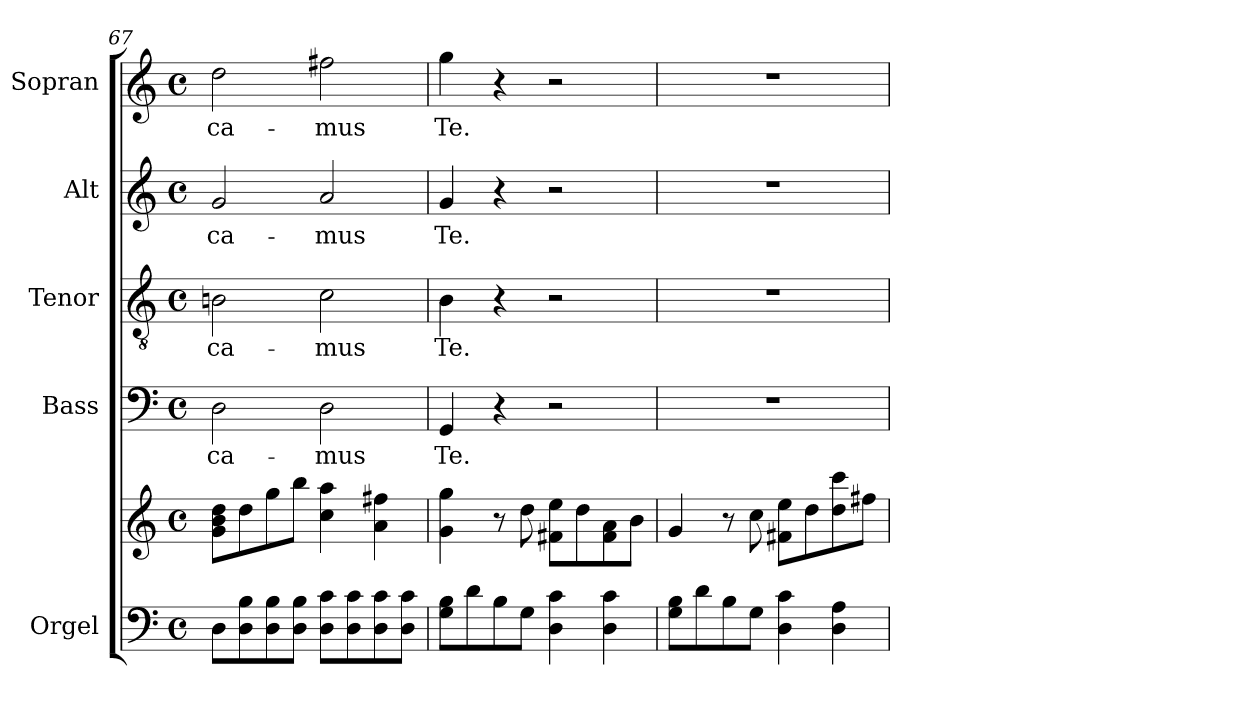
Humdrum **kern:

**kern	**kern	**kern	**text	**kern	**text	**kern	**text	**kern	**text
*part5	*part5	*part4	*part4	*part3	*part3	*part2	*part2	*part1	*part1
*staff6	*staff5	*staff4	*staff4	*staff3	*staff3	*staff2	*staff2	*staff1	*staff1
*I"Orgel	*	*I"Bass	*	*I"Tenor	*	*I"Alt	*	*I"Sopran	*
*I'Org.	*	*I'B.	*	*I'T.	*	*I'A.	*	*I'S.	*
*clefF4	*clefG2	*clefF4	*	*clefGv2	*	*clefG2	*	*clefG2	*
*k[]	*k[]	*k[]	*	*k[]	*	*k[]	*	*k[]	*
*C:	*C:	*C:	*	*C:	*	*C:	*	*C:	*
*M4/4	*M4/4	*M4/4	*	*M4/4	*	*M4/4	*	*M4/4	*
*met(c)	*met(c)	*met(c)	*	*met(c)	*	*met(c)	*	*met(c)	*
=67	=67	=67	=67	=67	=67	=67	=67	=67	=67
!	!	!	!LO:LY:b	!	!LO:LY:b	!	!LO:LY:b	!	!LO:LY:b
8D\L	8g\ 8b\ 8dd\L	2D\	-ca-	2Bn\	-ca-	2g/	-ca-	2dd\	-ca-
8D\ 8B\	8dd\	.	.	.	.	.	.	.	.
8D\ 8B\	8gg\	.	.	.	.	.	.	.	.
8D\ 8B\J	8bb\J	.	.	.	.	.	.	.	.
!	!	!	!LO:LY:b	!	!LO:LY:b	!	!LO:LY:b	!	!LO:LY:b
8D\ 8c\L	4cc\ 4aa\	2D\	-mus	2c\	-mus	2a/	-mus	2ff#X\	-mus
8D\ 8c\	.	.	.	.	.	.	.	.	.
8D\ 8c\	4a\ 4ff#X\	.	.	.	.	.	.	.	.
8D\ 8c\J	.	.	.	.	.	.	.	.	.
=68	=68	=68	=68	=68	=68	=68	=68	=68	=68
!	!	!	!LO:LY:b	!	!LO:LY:b	!	!LO:LY:b	!	!LO:LY:b
8G\ 8B\L	4g\ 4gg\	4GG/	Te.	4B\	Te.	4g/	Te.	4gg\	Te.
8d\	.	.	.	.	.	.	.	.	.
8B\	8r	4r	.	4r	.	4r	.	4r	.
8G\J	8dd\	.	.	.	.	.	.	.	.
4D\ 4c\	8f#X\ 8ee\L	2r	.	2r	.	2r	.	2r	.
.	8dd\	.	.	.	.	.	.	.	.
4D\ 4c\	8f#\ 8a\	.	.	.	.	.	.	.	.
.	8b\J	.	.	.	.	.	.	.	.
=69	=69	=69	=69	=69	=69	=69	=69	=69	=69
8G\ 8B\L	4g/	1r	.	1r	.	1r	.	1r	.
8d\	.	.	.	.	.	.	.	.	.
8B\	8r	.	.	.	.	.	.	.	.
8G\J	8cc\	.	.	.	.	.	.	.	.
4D\ 4c\	8f#X\ 8ee\L	.	.	.	.	.	.	.	.
.	8dd\	.	.	.	.	.	.	.	.
4D\ 4A\	8dd\ 8ccc\	.	.	.	.	.	.	.	.
.	8ff#X\J	.	.	.	.	.	.	.	.
=	=	=	=	=	=	=	=	=	=
*-	*-	*-	*-	*-	*-	*-	*-	*-	*-
